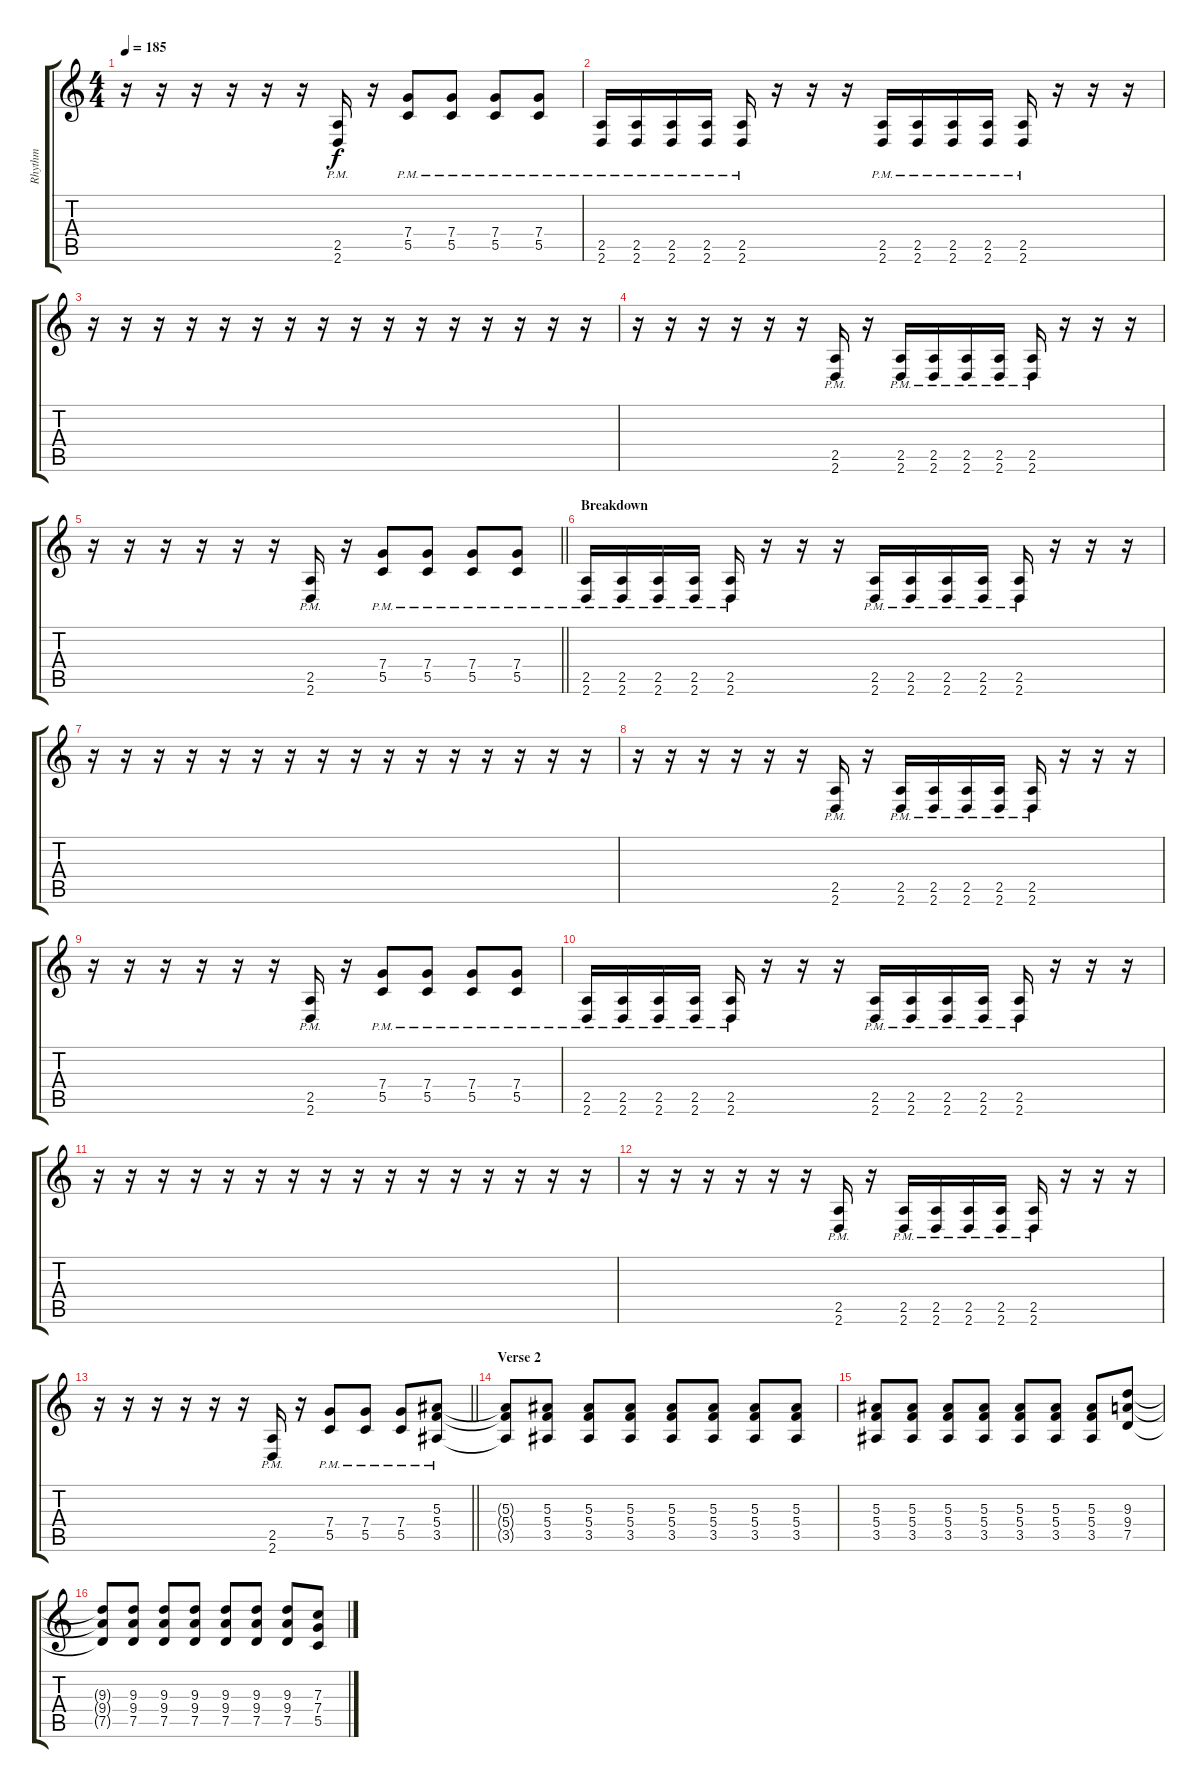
\track ("Rhythm" "Rhythm") {instrument overdrivenguitar}
\staff {score tabs}
\tuning (D4 A3 F3 C3 G2 C2) {hide}
\ts (4 4)
\tempo 185
\clef g2
\ks c
r.16{dy f} r.16 r.16 r.16 r.16 r.16 (2.5{pm} 2.6{pm}).16 r.16 (7.4{pm} 5.5{pm}).8 (7.4{pm} 5.5{pm}).8 (7.4{pm} 5.5{pm}).8 (7.4{pm} 5.5{pm}).8 |
(2.5{pm} 2.6{pm}).16 (2.5{pm} 2.6{pm}).16 (2.5{pm} 2.6{pm}).16 (2.5{pm} 2.6{pm}).16 (2.5{pm} 2.6{pm}).16 r.16 r.16 r.16 (2.5{pm} 2.6{pm}).16 (2.5{pm} 2.6{pm}).16 (2.5{pm} 2.6{pm}).16 (2.5{pm} 2.6{pm}).16 (2.5{pm} 2.6{pm}).16 r.16 r.16 r.16 |
r.16 r.16 r.16 r.16 r.16 r.16 r.16 r.16 r.16 r.16 r.16 r.16 r.16 r.16 r.16 r.16 |
r.16 r.16 r.16 r.16 r.16 r.16 (2.5{pm} 2.6{pm}).16 r.16 (2.5{pm} 2.6{pm}).16 (2.5{pm} 2.6{pm}).16 (2.5{pm} 2.6{pm}).16 (2.5{pm} 2.6{pm}).16 (2.5{pm} 2.6{pm}).16 r.16 r.16 r.16 |
\barLineRight lightlight
r.16 r.16 r.16 r.16 r.16 r.16 (2.5{pm} 2.6{pm}).16 r.16 (7.4{pm} 5.5{pm}).8 (7.4{pm} 5.5{pm}).8 (7.4{pm} 5.5{pm}).8 (7.4{pm} 5.5{pm}).8 |
\section ("" "Breakdown")
(2.5{pm} 2.6{pm}).16 (2.5{pm} 2.6{pm}).16 (2.5{pm} 2.6{pm}).16 (2.5{pm} 2.6{pm}).16 (2.5{pm} 2.6{pm}).16 r.16 r.16 r.16 (2.5{pm} 2.6{pm}).16 (2.5{pm} 2.6{pm}).16 (2.5{pm} 2.6{pm}).16 (2.5{pm} 2.6{pm}).16 (2.5{pm} 2.6{pm}).16 r.16 r.16 r.16 |
r.16 r.16 r.16 r.16 r.16 r.16 r.16 r.16 r.16 r.16 r.16 r.16 r.16 r.16 r.16 r.16 |
r.16 r.16 r.16 r.16 r.16 r.16 (2.5{pm} 2.6{pm}).16 r.16 (2.5{pm} 2.6{pm}).16 (2.5{pm} 2.6{pm}).16 (2.5{pm} 2.6{pm}).16 (2.5{pm} 2.6{pm}).16 (2.5{pm} 2.6{pm}).16 r.16 r.16 r.16 |
r.16 r.16 r.16 r.16 r.16 r.16 (2.5{pm} 2.6{pm}).16 r.16 (7.4{pm} 5.5{pm}).8 (7.4{pm} 5.5{pm}).8 (7.4{pm} 5.5{pm}).8 (7.4{pm} 5.5{pm}).8 |
(2.5{pm} 2.6{pm}).16 (2.5{pm} 2.6{pm}).16 (2.5{pm} 2.6{pm}).16 (2.5{pm} 2.6{pm}).16 (2.5{pm} 2.6{pm}).16 r.16 r.16 r.16 (2.5{pm} 2.6{pm}).16 (2.5{pm} 2.6{pm}).16 (2.5{pm} 2.6{pm}).16 (2.5{pm} 2.6{pm}).16 (2.5{pm} 2.6{pm}).16 r.16 r.16 r.16 |
r.16 r.16 r.16 r.16 r.16 r.16 r.16 r.16 r.16 r.16 r.16 r.16 r.16 r.16 r.16 r.16 |
r.16 r.16 r.16 r.16 r.16 r.16 (2.5{pm} 2.6{pm}).16 r.16 (2.5{pm} 2.6{pm}).16 (2.5{pm} 2.6{pm}).16 (2.5{pm} 2.6{pm}).16 (2.5{pm} 2.6{pm}).16 (2.5{pm} 2.6{pm}).16 r.16 r.16 r.16 |
\barLineRight lightlight
r.16 r.16 r.16 r.16 r.16 r.16 (2.5{pm} 2.6{pm}).16 r.16 (7.4{pm} 5.5{pm}).8 (7.4{pm} 5.5{pm}).8 (7.4{pm} 5.5{pm}).8 (5.3 5.4{pm} 3.5{pm}).8 |
\section ("" "Verse 2")
(5.3{t} 5.4{t} 3.5{t}).8 (5.3 5.4 3.5).8 (5.3 5.4 3.5).8 (5.3 5.4 3.5).8 (5.3 5.4 3.5).8 (5.3 5.4 3.5).8 (5.3 5.4 3.5).8 (5.3 5.4 3.5).8 |
(5.3 5.4 3.5).8 (5.3 5.4 3.5).8 (5.3 5.4 3.5).8 (5.3 5.4 3.5).8 (5.3 5.4 3.5).8 (5.3 5.4 3.5).8 (5.3 5.4 3.5).8 (9.3 9.4 7.5).8 |
(9.3{t} 9.4{t} 7.5{t}).8 (9.3 9.4 7.5).8 (9.3 9.4 7.5).8 (9.3 9.4 7.5).8 (9.3 9.4 7.5).8 (9.3 9.4 7.5).8 (9.3 9.4 7.5).8 (7.3 7.4 5.5).8
